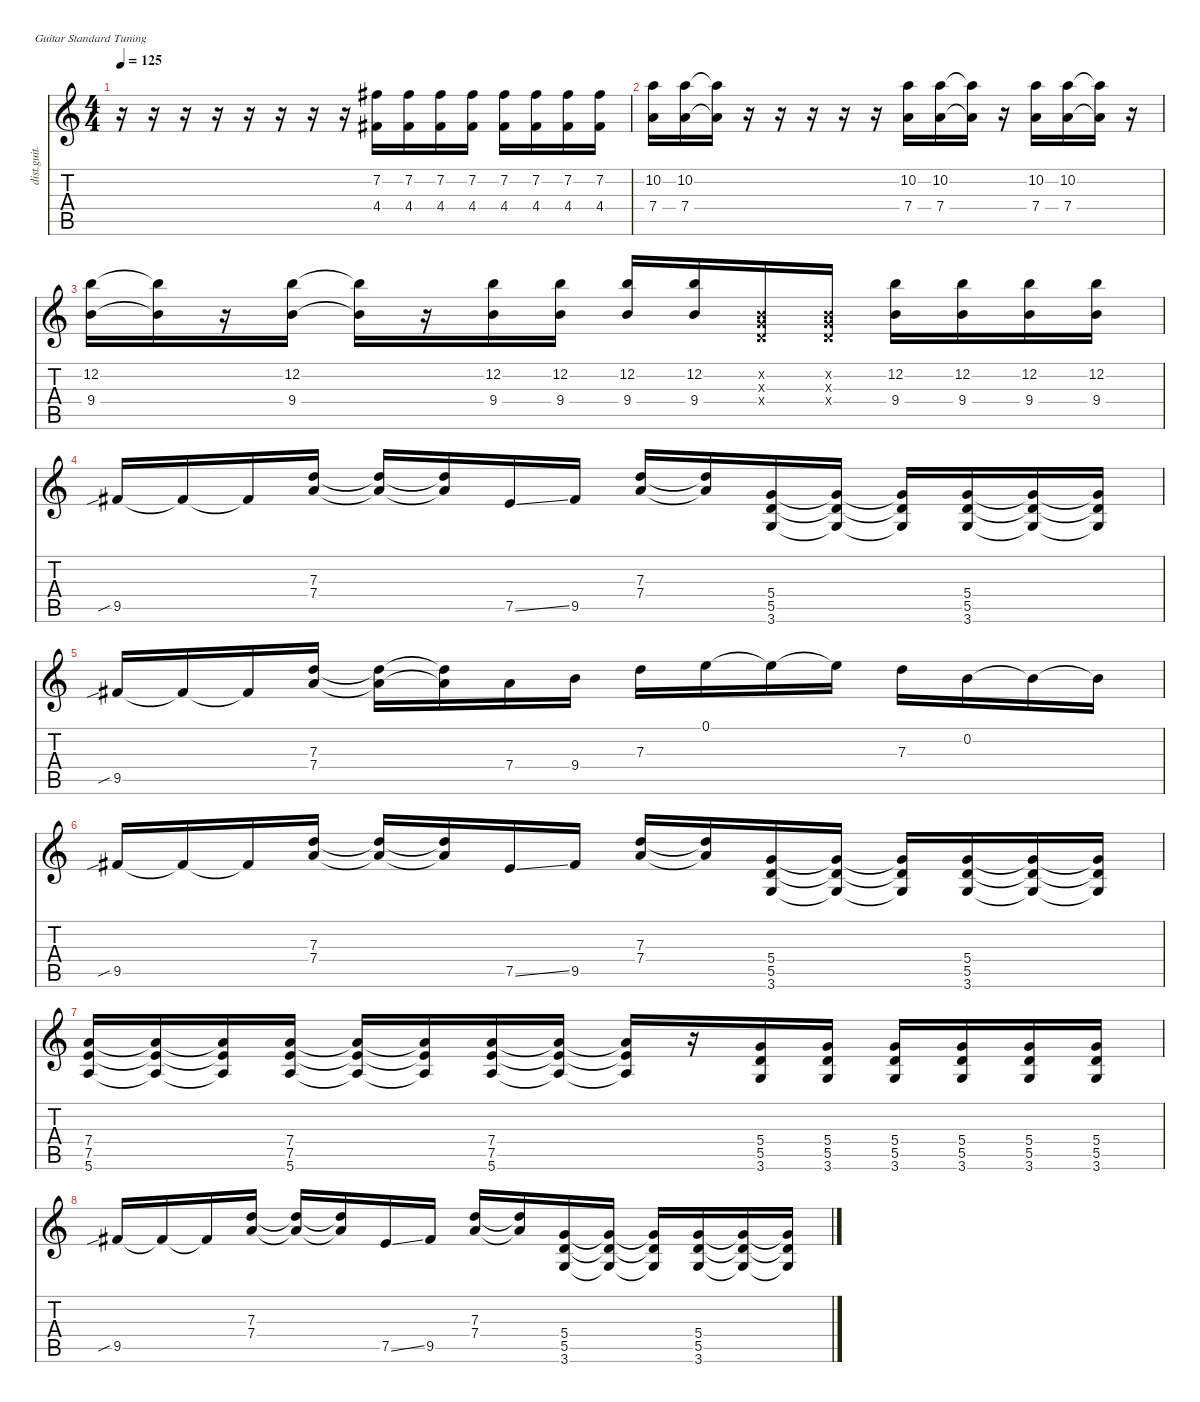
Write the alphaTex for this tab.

\defaultSystemsLayout 4
\hideDynamics
\bracketExtendMode nobrackets
\otherSystemsTrackNameOrientation horizontal
\track ("L" "dist.guit.") {instrument distortionguitar}
\staff {score tabs}
\tuning (E4 B3 G3 D3 A2 E2)
\ts (4 4)
\tempo 125
\clef g2
\ks c
r.16{dy mf beam Down} r.16{beam Down} r.16{beam Down} r.16{beam Down} r.16{beam Down} r.16{beam Down} r.16{beam Down} r.16{beam Down} (4.4{acc #} 7.2{acc #}).16{beam Down} (4.4{acc #} 7.2{acc #}).16{beam Down} (4.4{acc #} 7.2{acc #}).16{beam Down} (4.4{acc #} 7.2{acc #}).16{beam Down} (4.4{acc #} 7.2{acc #}).16{beam Down} (4.4{acc #} 7.2{acc #}).16{beam Down} (4.4{acc #} 7.2{acc #}).16{beam Down} (4.4{acc #} 7.2{acc #}).16{beam Down} |
(7.4 10.2).16{beam Down} (7.4 10.2).16{beam Down} (7.4{t} 10.2{t}).16{beam Down} r.16{beam Down} r.16{beam Down} r.16{beam Down} r.16{beam Down} r.16{beam Down} (7.4 10.2).16{beam Down} (7.4 10.2).16{beam Down} (7.4{t} 10.2{t}).16{beam Down} r.16{beam Down} (7.4 10.2).16{beam Down} (7.4 10.2).16{beam Down} (7.4{t} 10.2{t}).16{beam Down} r.16{beam Down} |
(9.4 12.2).16{beam Down} (9.4{t} 12.2{t}).16{beam Down} r.16{beam Down} (12.2 9.4).16{beam Down} (12.2{t} 9.4{t}).16{beam Down} r.16{beam Down} (9.4 12.2).16{beam Down} (9.4 12.2).16{beam Down} (9.4 12.2).16{beam Up} (9.4 12.2).16{beam Up} (0.4{x} 0.3{x} 0.2{x}).16{beam Up} (0.4{x} 0.2{x} 0.3{x}).16{beam Up} (9.4 12.2).16{beam Down} (9.4 12.2).16{beam Down} (9.4 12.2).16{beam Down} (9.4 12.2).16{beam Down} |
9.5{sib acc #}.16{beam Up} 9.5{t acc #}.16{beam Up} 9.5{t acc #}.16{beam Up} (7.3 7.4).16{beam Up} (7.3{t} 7.4{t}).16{beam Up} (7.3{t} 7.4{t}).16{beam Up} 7.5{ss}.16{beam Up} 9.5{acc #}.16{beam Up} (7.4 7.3).16{beam Up} (7.4{t} 7.3{t}).16{beam Up} (3.6 5.5 5.4).16{beam Up} (3.6{t} 5.5{t} 5.4{t}).16{beam Up} (3.6{t} 5.5{t} 5.4{t}).16{beam Up} (3.6 5.5 5.4).16{beam Up} (3.6{t} 5.5{t} 5.4{t}).16{beam Up} (3.6{t} 5.5{t} 5.4{t}).16{beam Up} |
9.5{sib acc #}.16{beam Up} 9.5{t acc #}.16{beam Up} 9.5{t acc #}.16{beam Up} (7.4 7.3).16{beam Up} (7.4{t} 7.3{t}).16{beam Down} (7.4{t} 7.3{t}).16{beam Down} 7.4.16{beam Down} 9.4.16{beam Down} 7.3.16{beam Down} 0.1.16{beam Down} 0.1{t}.16{beam Down} 0.1{t}.16{beam Down} 7.3.16{beam Down} 0.2.16{beam Down} 0.2{t}.16{beam Down} 0.2{t}.16{beam Down} |
9.5{sib acc #}.16{beam Up} 9.5{t acc #}.16{beam Up} 9.5{t acc #}.16{beam Up} (7.3 7.4).16{beam Up} (7.3{t} 7.4{t}).16{beam Up} (7.3{t} 7.4{t}).16{beam Up} 7.5{ss}.16{beam Up} 9.5{acc #}.16{beam Up} (7.4 7.3).16{beam Up} (7.4{t} 7.3{t}).16{beam Up} (3.6 5.5 5.4).16{beam Up} (3.6{t} 5.5{t} 5.4{t}).16{beam Up} (3.6{t} 5.5{t} 5.4{t}).16{beam Up} (3.6 5.5 5.4).16{beam Up} (3.6{t} 5.5{t} 5.4{t}).16{beam Up} (3.6{t} 5.5{t} 5.4{t}).16{beam Up} |
(5.6 7.5 7.4).16{beam Up} (5.6{t} 7.5{t} 7.4{t}).16{beam Up} (5.6{t} 7.5{t} 7.4{t}).16{beam Up} (5.6 7.5 7.4).16{beam Up} (5.6{t} 7.5{t} 7.4{t}).16{beam Up} (5.6{t} 7.5{t} 7.4{t}).16{beam Up} (7.4 7.5 5.6).16{beam Up} (7.4{t} 7.5{t} 5.6{t}).16{beam Up} (7.4{t} 7.5{t} 5.6{t}).16{beam Up} r.16{beam Up} (3.6 5.5 5.4).16{beam Up} (3.6 5.4 5.5).16{beam Up} (3.6 5.5 5.4).16{beam Up} (3.6 5.4 5.5).16{beam Up} (3.6 5.5 5.4).16{beam Up} (3.6 5.4 5.5).16{beam Up} |
9.5{sib acc #}.16{beam Up} 9.5{t acc #}.16{beam Up} 9.5{t acc #}.16{beam Up} (7.3 7.4).16{beam Up} (7.3{t} 7.4{t}).16{beam Up} (7.3{t} 7.4{t}).16{beam Up} 7.5{ss}.16{beam Up} 9.5{acc #}.16{beam Up} (7.4 7.3).16{beam Up} (7.4{t} 7.3{t}).16{beam Up} (3.6 5.5 5.4).16{beam Up} (3.6{t} 5.5{t} 5.4{t}).16{beam Up} (3.6{t} 5.5{t} 5.4{t}).16{beam Up} (3.6 5.5 5.4).16{beam Up} (3.6{t} 5.5{t} 5.4{t}).16{beam Up} (3.6{t} 5.5{t} 5.4{t}).16{beam Up}
